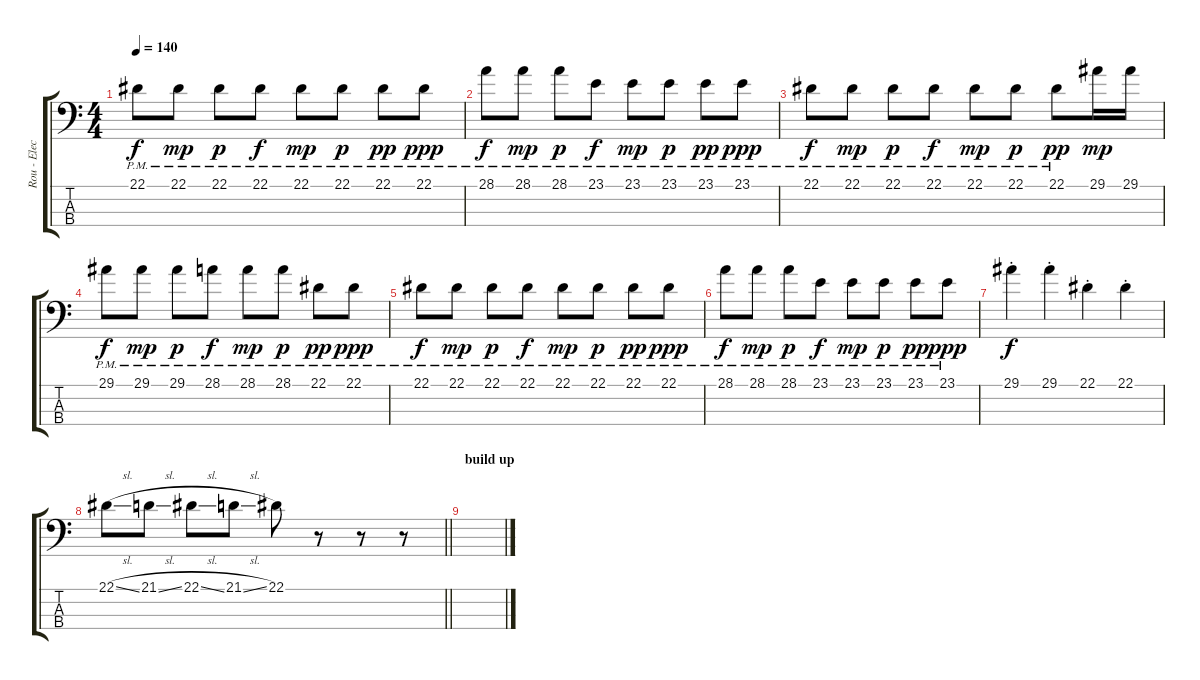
\track ("Rou - Electronics 1" "Rou - Elec") {instrument lead1square}
\staff {score tabs}
\tuning (F2 C2 G1 C1) {hide}
\ts (4 4)
\tempo 140
\clef f4
\ks c
22.1{pm}.8{dy f} 22.1{pm}.8{dy mp} 22.1{pm}.8{dy p} 22.1{pm}.8{dy f} 22.1{pm}.8{dy mp} 22.1{pm}.8{dy p} 22.1{pm}.8{dy pp} 22.1{pm}.8{dy ppp} |
28.1{pm}.8{dy f} 28.1{pm}.8{dy mp} 28.1{pm}.8{dy p} 23.1{pm}.8{dy f} 23.1{pm}.8{dy mp} 23.1{pm}.8{dy p} 23.1{pm}.8{dy pp} 23.1{pm}.8{dy ppp} |
22.1{pm}.8{dy f} 22.1{pm}.8{dy mp} 22.1{pm}.8{dy p} 22.1{pm}.8{dy f} 22.1{pm}.8{dy mp} 22.1{pm}.8{dy p} 22.1{pm}.8{dy pp} 29.1.16{dy mp} 29.1.16 |
29.1{pm}.8{dy f} 29.1{pm}.8{dy mp} 29.1{pm}.8{dy p} 28.1{pm}.8{dy f} 28.1{pm}.8{dy mp} 28.1{pm}.8{dy p} 22.1{pm}.8{dy pp} 22.1{pm}.8{dy ppp} |
22.1{pm}.8{dy f} 22.1{pm}.8{dy mp} 22.1{pm}.8{dy p} 22.1{pm}.8{dy f} 22.1{pm}.8{dy mp} 22.1{pm}.8{dy p} 22.1{pm}.8{dy pp} 22.1{pm}.8{dy ppp} |
28.1{pm}.8{dy f} 28.1{pm}.8{dy mp} 28.1{pm}.8{dy p} 23.1{pm}.8{dy f} 23.1{pm}.8{dy mp} 23.1{pm}.8{dy p} 23.1{pm}.8{dy pp} 23.1{pm}.8{dy ppp} |
29.1{st}.4{dy f} 29.1{st}.4 22.1{st}.4 22.1{st}.4 |
\barLineRight lightlight
22.1{sl}.8 21.1{sl}.8 22.1{sl}.8 21.1{sl}.8 22.1.8 r.8 r.8 r.8 |
\section ("" "build up")
